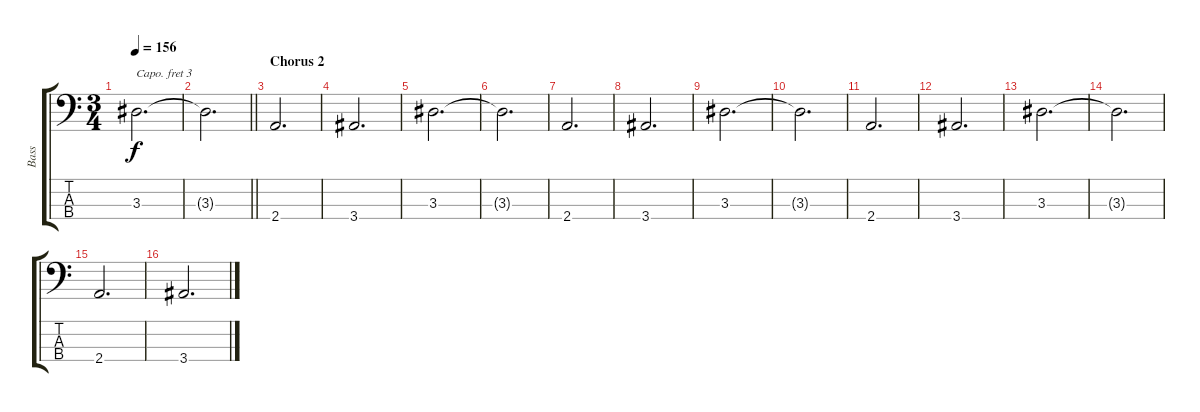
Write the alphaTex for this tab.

\track ("Bass" "Bass") {instrument electricbassfinger}
\staff {score tabs}
\capo 3
\tuning (G2 D2 A1 E1) {hide}
\ts (3 4)
\tempo 156
\clef f4
\ks c
3.3.2{d dy f} |
\barLineRight lightlight
3.3{t}.2{d} |
\section ("" "Chorus 2")
2.4.2{d} |
3.4.2{d} |
3.3.2{d} |
3.3{t}.2{d} |
2.4.2{d} |
3.4.2{d} |
3.3.2{d} |
3.3{t}.2{d} |
2.4.2{d} |
3.4.2{d} |
3.3.2{d} |
3.3{t}.2{d} |
2.4.2{d} |
3.4.2{d}
